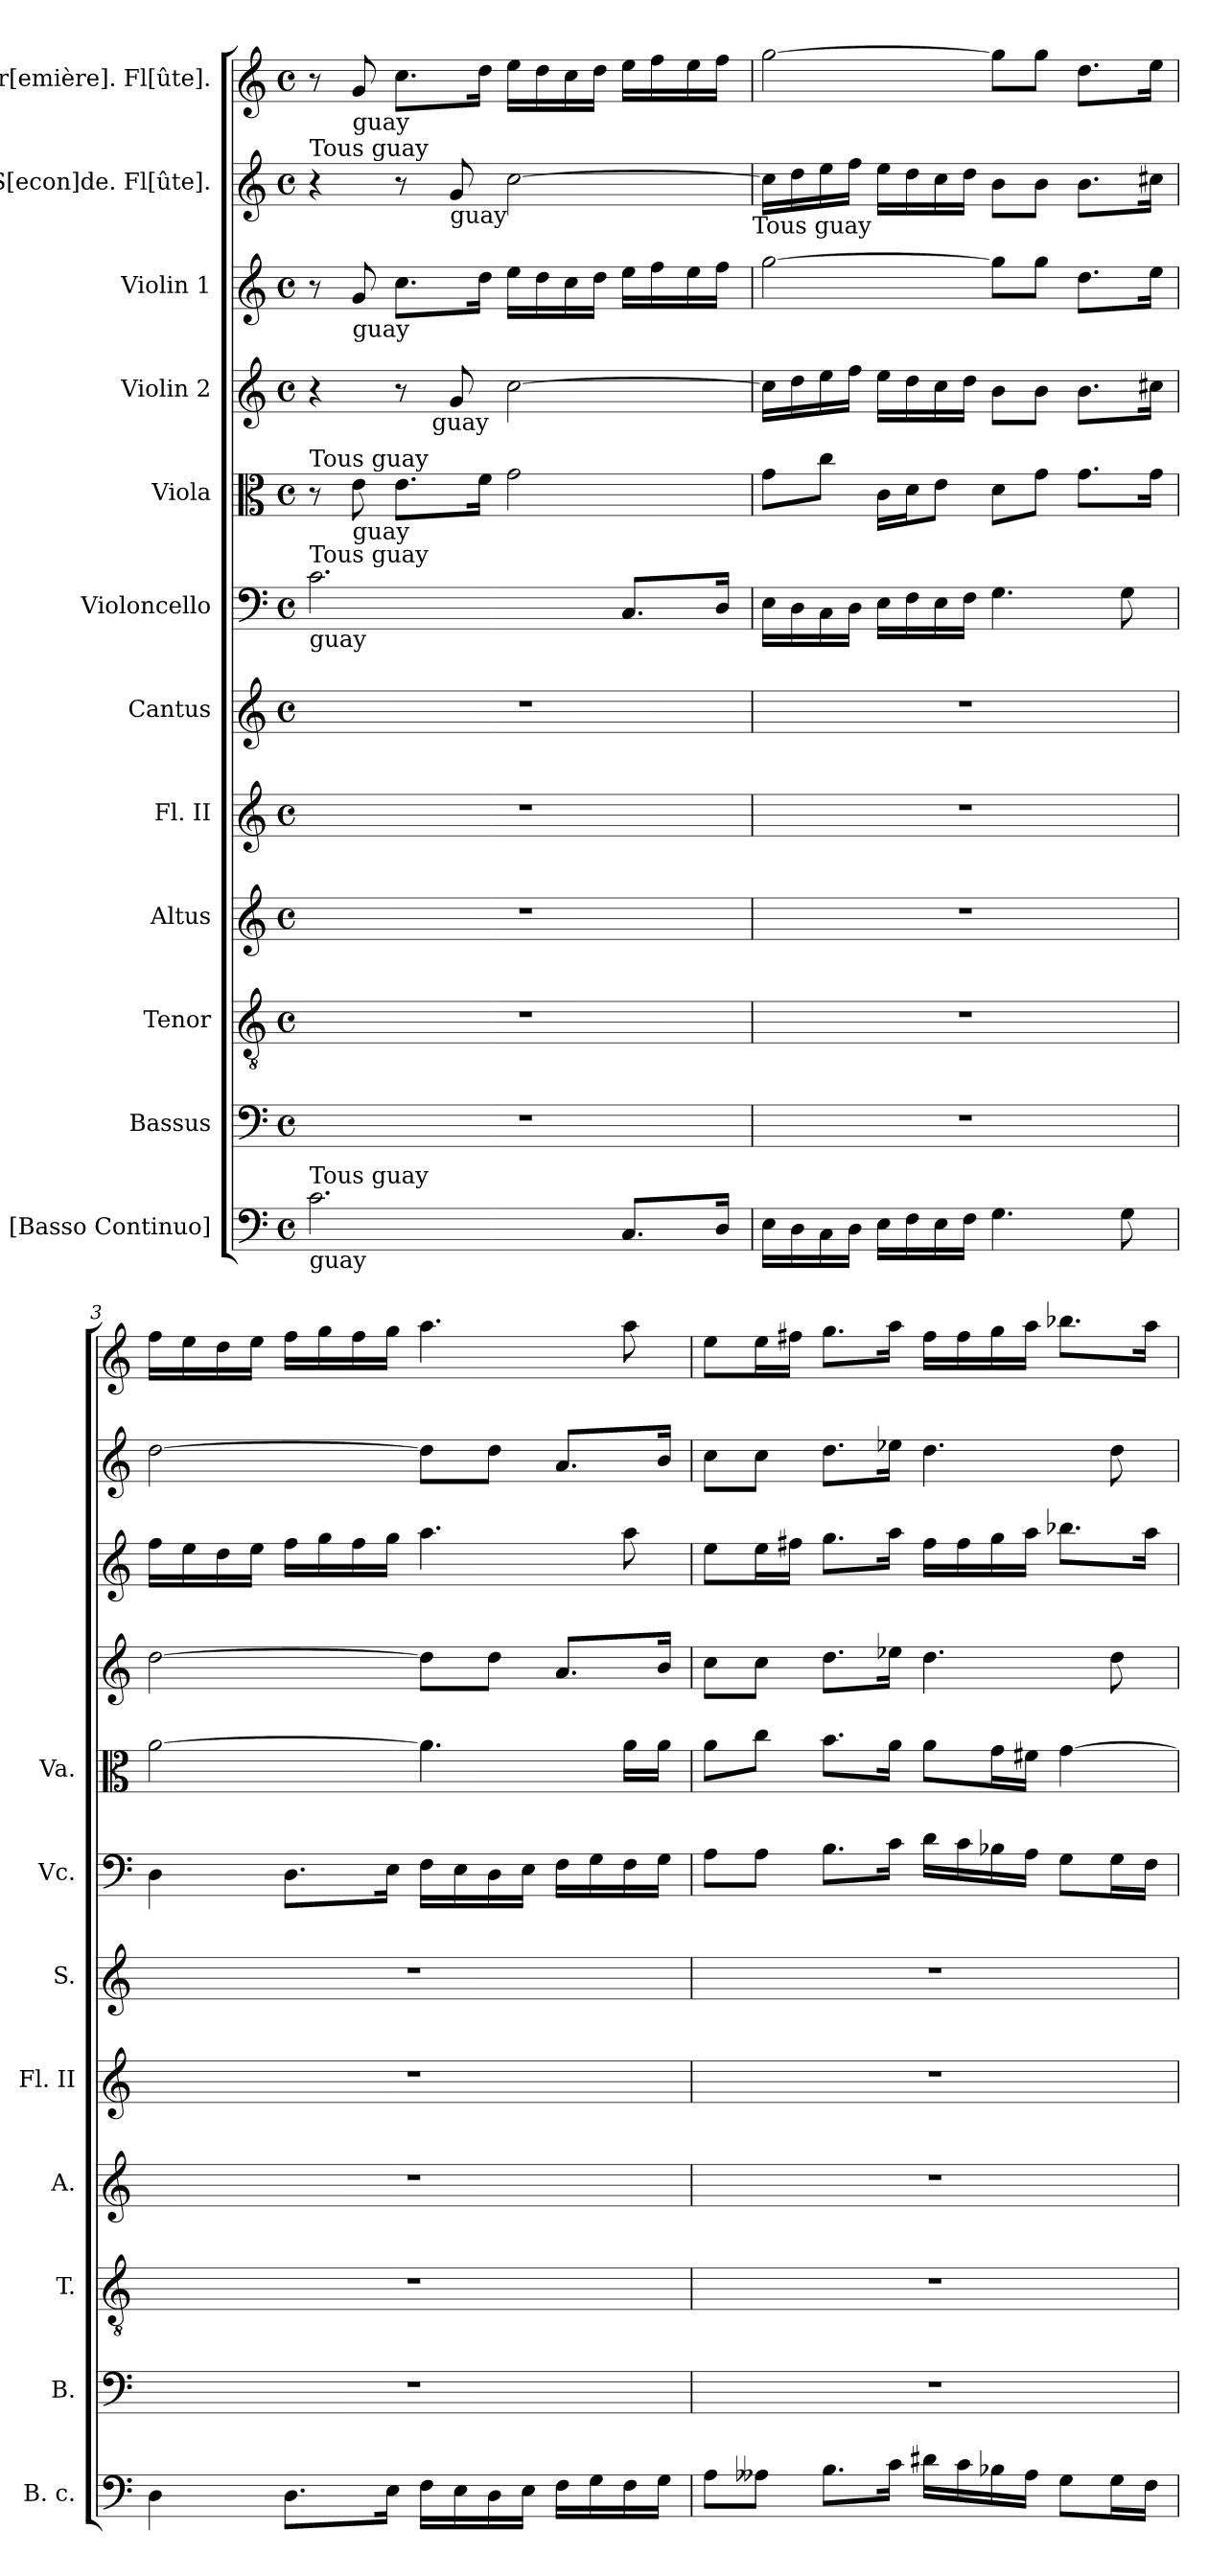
**kern	**kern	**kern	**kern	**kern	**kern	**kern	**kern	**kern	**kern	**kern	**kern
*part12	*part11	*part10	*part9	*part8	*part7	*part6	*part5	*part4	*part3	*part2	*part1
*staff12	*staff11	*staff10	*staff9	*staff8	*staff7	*staff6	*staff5	*staff4	*staff3	*staff2	*staff1
*I"[Basso Continuo]	*I"Bassus	*I"Tenor	*I"Altus	*I"Fl. II	*I"Cantus	*I"Violoncello	*I"Viola	*I"Violin 2	*I"Violin 1	*I"S[econ]de. Fl[ûte].	*I"Pr[emière]. Fl[ûte].
*I'B. c.	*I'B.	*I'T.	*I'A.	*I'Fl. II	*I'S.	*I'Vc.	*I'Va.	*	*	*	*
*clefF4	*clefF4	*clefGv2	*clefG2	*clefG2	*clefG2	*clefF4	*clefC3	*clefG2	*clefG2	*clefG2	*clefG2
*k[]	*k[]	*k[]	*k[]	*k[]	*k[]	*k[]	*k[]	*k[]	*k[]	*k[]	*k[]
*C:	*C:	*C:	*C:	*C:	*C:	*C:	*C:	*C:	*C:	*C:	*C:
*M4/4	*M4/4	*M4/4	*M4/4	*M4/4	*M4/4	*M4/4	*M4/4	*M4/4	*M4/4	*M4/4	*M4/4
*met(c)	*met(c)	*met(c)	*met(c)	*met(c)	*met(c)	*met(c)	*met(c)	*met(c)	*met(c)	*met(c)	*met(c)
=1	=1	=1	=1	=1	=1	=1	=1	=1	=1	=1	=1
!	!	!	!	!	!	!	!	!	!	!LO:TX:a:t=Tous guay	!
!	!	!	!	!	!	!	!	!LO:TX:a:t=Tous guay	!	!	!
!	!	!	!	!	!	!	!LO:TX:a:t=Tous guay	!	!	!	!
!	!	!	!	!	!	!LO:TX:b:t=guay	!	!	!	!	!
!	!	!	!	!	!	!LO:TX:a:t=Tous guay	!	!	!	!	!
!LO:TX:b:t=guay	!	!	!	!	!	!	!	!	!	!	!
!LO:TX:a:t=Tous guay	!	!	!	!	!	!	!	!	!	!	!
*	*	*	*	*	*	*	*	*^	*	*	*
2.c\	1r	1r	1r	1r	1r	2.c\	8r	4r	4ryy	8r	4r	8r
!	!	!	!	!	!	!	!	!	!	!	!	!LO:TX:b:t=guay
!	!	!	!	!	!	!	!	!	!	!LO:TX:b:t=guay	!	!
!	!	!	!	!	!	!	!LO:TX:b:t=guay	!	!	!	!	!
.	.	.	.	.	.	.	8e\	.	.	8g/	.	8g/
.	.	.	.	.	.	.	8.e\L	8r	16.ryy	8.cc\L	8r	8.cc\L
!	!	!	!	!	!	!	!	!	!LO:TX:b:t=guay	!	!	!
.	.	.	.	.	.	.	.	.	2ryy	.	.	.
!	!	!	!	!	!	!	!	!	!	!	!LO:TX:b:t=guay	!
.	.	.	.	.	.	.	.	8g/	.	.	8g/	.
.	.	.	.	.	.	.	16f\Jk	.	.	16dd\Jk	.	16dd\Jk
.	.	.	.	.	.	.	2g\	[>2cc\	.	16ee\LL	[>2cc\	16ee\LL
.	.	.	.	.	.	.	.	.	.	16dd\	.	16dd\
.	.	.	.	.	.	.	.	.	.	16cc\	.	16cc\
.	.	.	.	.	.	.	.	.	.	16dd\JJ	.	16dd\JJ
8.C/L	.	.	.	.	.	8.C/L	.	.	.	16ee\LL	.	16ee\LL
.	.	.	.	.	.	.	.	.	.	16ff\	.	16ff\
.	.	.	.	.	.	.	.	.	8ryy	.	.	.
.	.	.	.	.	.	.	.	.	.	16ee\	.	16ee\
16D/Jk	.	.	.	.	.	16D/Jk	.	.	.	16ff\JJ	.	16ff\JJ
.	.	.	.	.	.	.	.	.	32ryy	.	.	.
!	!	!	!	!	!	!	!	!	!	!	!LO:TX:b:t=Tous guay	!
*	*	*	*	*	*	*	*	*v	*v	*	*	*
=2	=2	=2	=2	=2	=2	=2	=2	=2	=2	=2	=2
16E>\LL	1r	1r	1r	1r	1r	16E\LL	8g\L	16cc\LL]	[>2gg\	16cc\LL]	[>2gg\
16D\	.	.	.	.	.	16D\	.	16dd\	.	16dd\	.
16C\	.	.	.	.	.	16C\	8cc\J	16ee\	.	16ee\	.
16D\JJ	.	.	.	.	.	16D\JJ	.	16ff\JJ	.	16ff\JJ	.
16E\LL	.	.	.	.	.	16E\LL	16c\LL	16ee\LL	.	16ee\LL	.
16F\	.	.	.	.	.	16F\	16d\J	16dd\	.	16dd\	.
16E\	.	.	.	.	.	16E\	8e\J	16cc\	.	16cc\	.
16F\JJ	.	.	.	.	.	16F\JJ	.	16dd\JJ	.	16dd\JJ	.
4.G\	.	.	.	.	.	4.G\	8d\L	8b\L	8gg\L]	8b\L	8gg\L]
.	.	.	.	.	.	.	8g\J	8b\J	8gg\J	8b\J	8gg\J
.	.	.	.	.	.	.	8.g\L	8.b\L	8.dd\L	8.b\L	8.dd\L
8G\	.	.	.	.	.	8G\	.	.	.	.	.
.	.	.	.	.	.	.	16g\Jk	16cc#X\Jk	16ee\Jk	16cc#X\Jk	16ee\Jk
=3	=3	=3	=3	=3	=3	=3	=3	=3	=3	=3	=3
4D\	1r	1r	1r	1r	1r	4D\	[>2a\	[>2dd\	16ff\LL	[>2dd\	16ff\LL
.	.	.	.	.	.	.	.	.	16ee\	.	16ee\
.	.	.	.	.	.	.	.	.	16dd\	.	16dd\
.	.	.	.	.	.	.	.	.	16ee\JJ	.	16ee\JJ
8.D\L	.	.	.	.	.	8.D\L	.	.	16ff\LL	.	16ff\LL
.	.	.	.	.	.	.	.	.	16gg\	.	16gg\
.	.	.	.	.	.	.	.	.	16ff\	.	16ff\
16E\Jk	.	.	.	.	.	16E\Jk	.	.	16gg\JJ	.	16gg\JJ
16F\LL	.	.	.	.	.	16F\LL	4.a\]	8dd\L]	4.aa\	8dd\L]	4.aa\
16E\	.	.	.	.	.	16E\	.	.	.	.	.
16D\	.	.	.	.	.	16D\	.	8dd\J	.	8dd\J	.
16E\JJ	.	.	.	.	.	16E\JJ	.	.	.	.	.
16F\LL	.	.	.	.	.	16F\LL	.	8.a/L	.	8.a/L	.
16G\	.	.	.	.	.	16G\	.	.	.	.	.
16F\	.	.	.	.	.	16F\	16a\LL	.	8aa\	.	8aa\
16G\JJ	.	.	.	.	.	16G\JJ	16a\JJ	16b/Jk	.	16b/Jk	.
=4	=4	=4	=4	=4	=4	=4	=4	=4	=4	=4	=4
8A\L	1r	1r	1r	1r	1r	8A\L	8a\L	8cc\L	8ee\L	8cc\L	8ee\L
8A--i\J	.	.	.	.	.	8A\J	8cc\J	8cc\J	16ee\L	8cc\J	16ee\L
.	.	.	.	.	.	.	.	.	16ff#X\JJ	.	16ff#X\JJ
8.B\L	.	.	.	.	.	8.B\L	8.b\L	8.dd\L	8.gg\L	8.dd\L	8.gg\L
16c\Jk	.	.	.	.	.	16c\Jk	16a\Jk	16ee-X\Jk	16aa\Jk	16ee-X\Jk	16aa\Jk
16d#\LL	.	.	.	.	.	16d\LL	8a\L	4.dd\	16ff#\LL	4.dd\	16ff#\LL
16c\	.	.	.	.	.	16c\	.	.	16ff#\	.	16ff#\
16B-X\	.	.	.	.	.	16B-X\	16g\L	.	16gg\	.	16gg\
16A--\JJ	.	.	.	.	.	16A\JJ	16f#X\JJ	.	16aa\JJ	.	16aa\JJ
8G\L	.	.	.	.	.	8G\L	[<4g\	.	8.bb-X\L	.	8.bb-X\L
16G\L	.	.	.	.	.	16G\L	.	8dd\	.	8dd\	.
16F\JJ	.	.	.	.	.	16F\JJ	.	.	16aa\Jk	.	16aa\Jk
=	=	=	=	=	=	=	=	=	=	=	=
*-	*-	*-	*-	*-	*-	*-	*-	*-	*-	*-	*-
